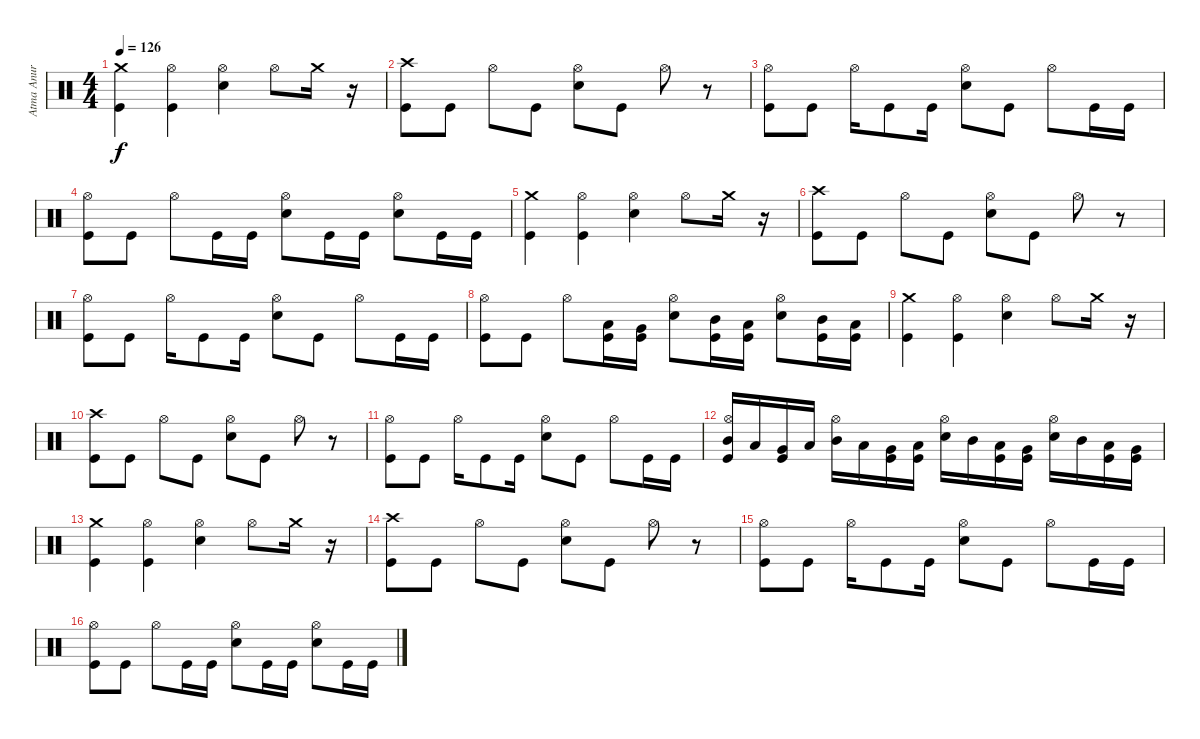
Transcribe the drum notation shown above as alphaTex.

\track ("Atma Anur" "Atma Anur") {instrument percussion}
\staff {score}
\articulation defaults
\ts (4 4)
\tempo 126
\clef neutral
\ks c
("Crash medium (hit)" "Kick (hit)").4{dy f} ("Hi-Hat (open)" "Kick (hit)").4 ("Hi-Hat (open)" "Electric Snare (hit)").4 "Hi-Hat (open)".8 "Crash medium (hit)".16 r.16 |
("Crash high (hit)" "Kick (hit)").8 "Kick (hit)".8 "Hi-Hat (open)".8 "Kick (hit)".8 ("Hi-Hat (open)" "Electric Snare (hit)").8 "Kick (hit)".8 "Hi-Hat (open)".8 r.8 |
("Hi-Hat (open)" "Kick (hit)").8 "Kick (hit)".8 "Hi-Hat (open)".16 "Kick (hit)".8 "Kick (hit)".16 ("Hi-Hat (open)" "Electric Snare (hit)").8 "Kick (hit)".8 "Hi-Hat (open)".8 "Kick (hit)".16 "Kick (hit)".16 |
("Hi-Hat (open)" "Kick (hit)").8 "Kick (hit)".8 "Hi-Hat (open)".8 "Kick (hit)".16 "Kick (hit)".16 ("Hi-Hat (open)" "Electric Snare (hit)").8 "Kick (hit)".16 "Kick (hit)".16 ("Electric Snare (hit)" "Hi-Hat (open)").8 "Kick (hit)".16 "Kick (hit)".16 |
("Crash medium (hit)" "Kick (hit)").4 ("Hi-Hat (open)" "Kick (hit)").4 ("Hi-Hat (open)" "Electric Snare (hit)").4 "Hi-Hat (open)".8 "Crash medium (hit)".16 r.16 |
("Crash high (hit)" "Kick (hit)").8 "Kick (hit)".8 "Hi-Hat (open)".8 "Kick (hit)".8 ("Hi-Hat (open)" "Electric Snare (hit)").8 "Kick (hit)".8 "Hi-Hat (open)".8 r.8 |
("Hi-Hat (open)" "Kick (hit)").8 "Kick (hit)".8 "Hi-Hat (open)".16 "Kick (hit)".8 "Kick (hit)".16 ("Hi-Hat (open)" "Electric Snare (hit)").8 "Kick (hit)".8 "Hi-Hat (open)".8 "Kick (hit)".16 "Kick (hit)".16 |
("Hi-Hat (open)" "Kick (hit)").8 "Kick (hit)".8 "Hi-Hat (open)".8 ("Low Tom (hit)" "Kick (hit)").16 ("Very Low Tom (hit)" "Kick (hit)").16 ("Hi-Hat (open)" "Electric Snare (hit)").8 ("Mid Tom (hit)" "Kick (hit)").16 ("Low Tom (hit)" "Kick (hit)").16 ("Electric Snare (hit)" "Hi-Hat (open)").8 ("Kick (hit)" "Mid Tom (hit)").16 ("Kick (hit)" "Low Tom (hit)").16 |
("Crash medium (hit)" "Kick (hit)").4 ("Hi-Hat (open)" "Kick (hit)").4 ("Hi-Hat (open)" "Electric Snare (hit)").4 "Hi-Hat (open)".8 "Crash medium (hit)".16 r.16 |
("Crash high (hit)" "Kick (hit)").8 "Kick (hit)".8 "Hi-Hat (open)".8 "Kick (hit)".8 ("Hi-Hat (open)" "Electric Snare (hit)").8 "Kick (hit)".8 "Hi-Hat (open)".8 r.8 |
("Hi-Hat (open)" "Kick (hit)").8 "Kick (hit)".8 "Hi-Hat (open)".16 "Kick (hit)".8 "Kick (hit)".16 ("Hi-Hat (open)" "Electric Snare (hit)").8 "Kick (hit)".8 "Hi-Hat (open)".8 "Kick (hit)".16 "Kick (hit)".16 |
("Hi-Hat (open)" "Mid Tom (hit)" "Kick (hit)").16 "Low Tom (hit)".16 ("Very Low Tom (hit)" "Kick (hit)").16 "Low Floor Tom (hit)".16 ("Hi-Hat (open)" "Mid Tom (hit)").16 "Low Tom (hit)".16 ("Very Low Tom (hit)" "Kick (hit)").16 ("Low Floor Tom (hit)" "Kick (hit)").16 ("Hi-Hat (open)" "Electric Snare (hit)").16 "Mid Tom (hit)".16 ("Low Tom (hit)" "Kick (hit)").16 ("Very Low Tom (hit)" "Kick (hit)").16 ("Electric Snare (hit)" "Hi-Hat (open)").16 "Mid Tom (hit)".16 ("Kick (hit)" "Low Tom (hit)").16 ("Kick (hit)" "Very Low Tom (hit)").16 |
("Crash medium (hit)" "Kick (hit)").4 ("Hi-Hat (open)" "Kick (hit)").4 ("Hi-Hat (open)" "Electric Snare (hit)").4 "Hi-Hat (open)".8 "Crash medium (hit)".16 r.16 |
("Crash high (hit)" "Kick (hit)").8 "Kick (hit)".8 "Hi-Hat (open)".8 "Kick (hit)".8 ("Hi-Hat (open)" "Electric Snare (hit)").8 "Kick (hit)".8 "Hi-Hat (open)".8 r.8 |
("Hi-Hat (open)" "Kick (hit)").8 "Kick (hit)".8 "Hi-Hat (open)".16 "Kick (hit)".8 "Kick (hit)".16 ("Hi-Hat (open)" "Electric Snare (hit)").8 "Kick (hit)".8 "Hi-Hat (open)".8 "Kick (hit)".16 "Kick (hit)".16 |
("Hi-Hat (open)" "Kick (hit)").8 "Kick (hit)".8 "Hi-Hat (open)".8 "Kick (hit)".16 "Kick (hit)".16 ("Hi-Hat (open)" "Electric Snare (hit)").8 "Kick (hit)".16 "Kick (hit)".16 ("Electric Snare (hit)" "Hi-Hat (open)").8 "Kick (hit)".16 "Kick (hit)".16
